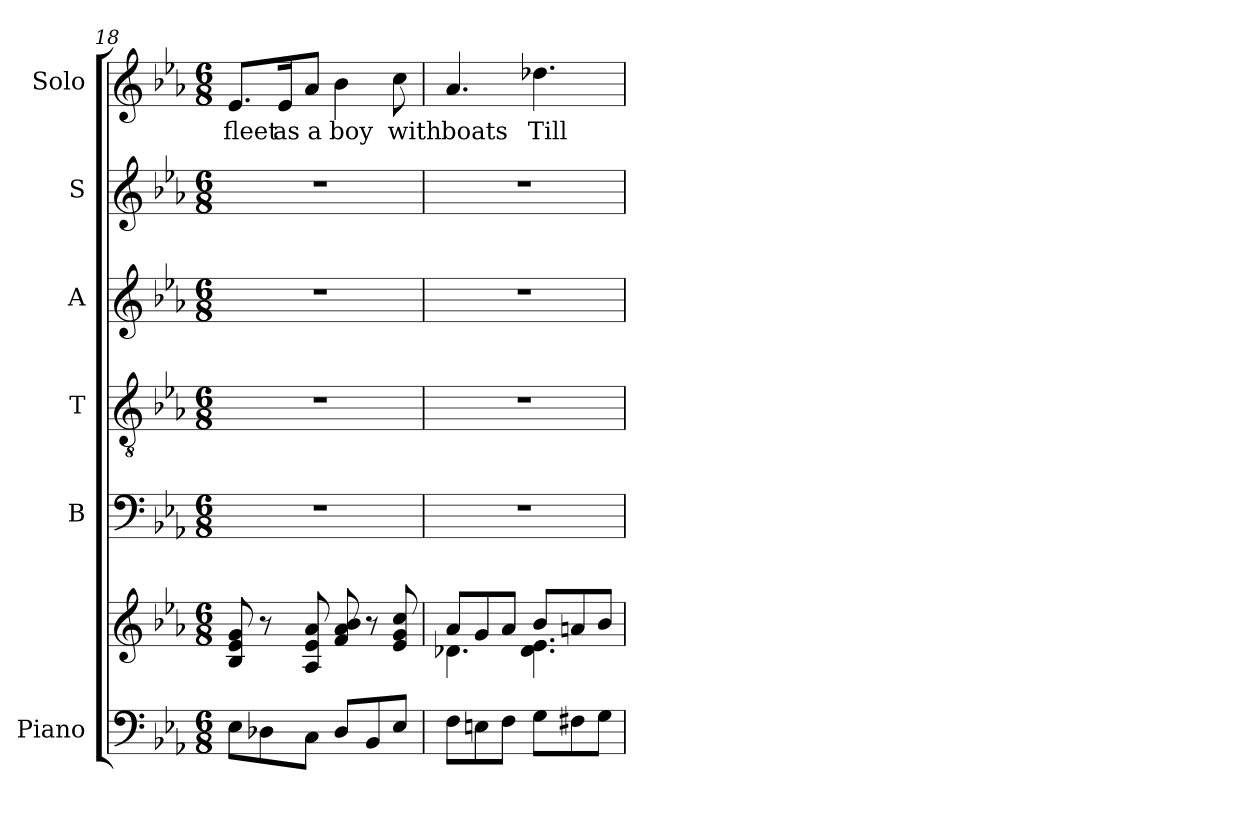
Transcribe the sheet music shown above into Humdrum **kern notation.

**kern	**kern	**kern	**kern	**kern	**kern	**kern	**text
*part6	*part6	*part5	*part4	*part3	*part2	*part1	*part1
*staff7	*staff6	*staff5	*staff4	*staff3	*staff2	*staff1	*staff1
*I"Piano	*	*I"B	*I"T	*I"A	*I"S	*I"Solo	*
*I'Pno	*	*I'B	*I'T	*I'A	*I'S	*	*
*clefF4	*clefG2	*clefF4	*clefGv2	*clefG2	*clefG2	*clefG2	*
*k[b-e-a-]	*k[b-e-a-]	*k[b-e-a-]	*k[b-e-a-]	*k[b-e-a-]	*k[b-e-a-]	*k[b-e-a-]	*
*M6/8	*M6/8	*M6/8	*M6/8	*M6/8	*M6/8	*M6/8	*
=18	=18	=18	=18	=18	=18	=18	=18
!	!	!	!	!	!	!	!LO:LY:b
8E-\L	8B-/ 8e-/ 8g/	2.r	2.r	2.r	2.r	8.e-/L	fleet
8D-X\	8r	.	.	.	.	.	.
!	!	!	!	!	!	!	!LO:LY:b
.	.	.	.	.	.	16e-/K	as
!	!	!	!	!	!	!	!LO:LY:b
8C\J	8A-/ 8e-/ 8a-/	.	.	.	.	8a-/J	a
!	!	!	!	!	!	!	!LO:LY:b
8D-/L	8f/ 8a-/ 8b-/	.	.	.	.	4b-\	boy
8BB-/	8r	.	.	.	.	.	.
!	!	!	!	!	!	!	!LO:LY:b
8E-/J	8e-/ 8g/ 8cc/	.	.	.	.	8cc\	with
=19	=19	=19	=19	=19	=19	=19	=19
*	*^	*	*	*	*	*	*
!	!	!	!	!	!	!	!	!LO:LY:b
8F\L	8a-/L	4.d-X\	2.r	2.r	2.r	2.r	4.a-/	boats
8En\	8g/	.	.	.	.	.	.	.
8F\J	8a-/J	.	.	.	.	.	.	.
!	!	!	!	!	!	!	!	!LO:LY:b
8G\L	8b-/L	4.d-\ 4.e-\	.	.	.	.	4.dd-X\	Till
8F#X\	8an/	.	.	.	.	.	.	.
8G\J	8b-/J	.	.	.	.	.	.	.
*	*v	*v	*	*	*	*	*	*
=	=	=	=	=	=	=	=
*-	*-	*-	*-	*-	*-	*-	*-
